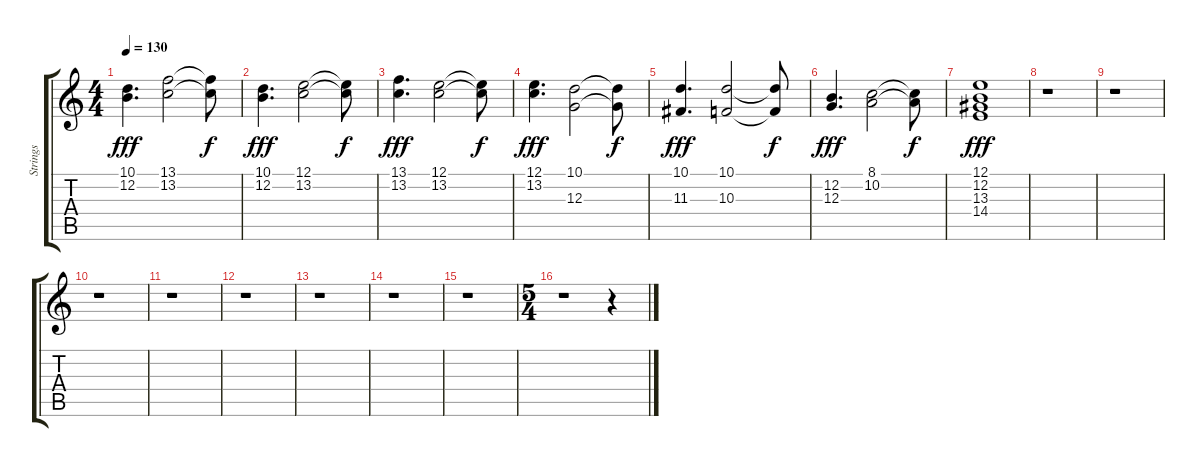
\track ("Strings" "Strings") {instrument stringensemble1}
\staff {score tabs}
\tuning (E4 B3 G3 D3 A2 E2) {hide}
\ts (4 4)
\tempo 130
\clef g2
\ks c
(10.1 12.2).4{d dy fff} (13.1 13.2).2 (13.1{t} 13.2{t}).8{dy f} |
(10.1 12.2).4{d dy fff} (12.1 13.2).2 (12.1{t} 13.2{t}).8{dy f} |
(13.1 13.2).4{d dy fff} (12.1 13.2).2 (12.1{t} 13.2{t}).8{dy f} |
(12.1 13.2).4{d dy fff} (10.1 12.3).2 (10.1{t} 12.3{t}).8{dy f} |
(10.1 11.3).4{d dy fff} (10.1 10.3).2 (10.1{t} 10.3{t}).8{dy f} |
(12.2 12.3).4{d dy fff} (8.1 10.2).2 (8.1{t} 10.2{t}).8{dy f} |
(12.1 12.2 13.3 14.4).1{dy fff} |
r.1 |
r.1 |
r.1 |
r.1 |
r.1 |
r.1 |
r.1 |
r.1 |
\ts (5 4)
r.1 r.4
